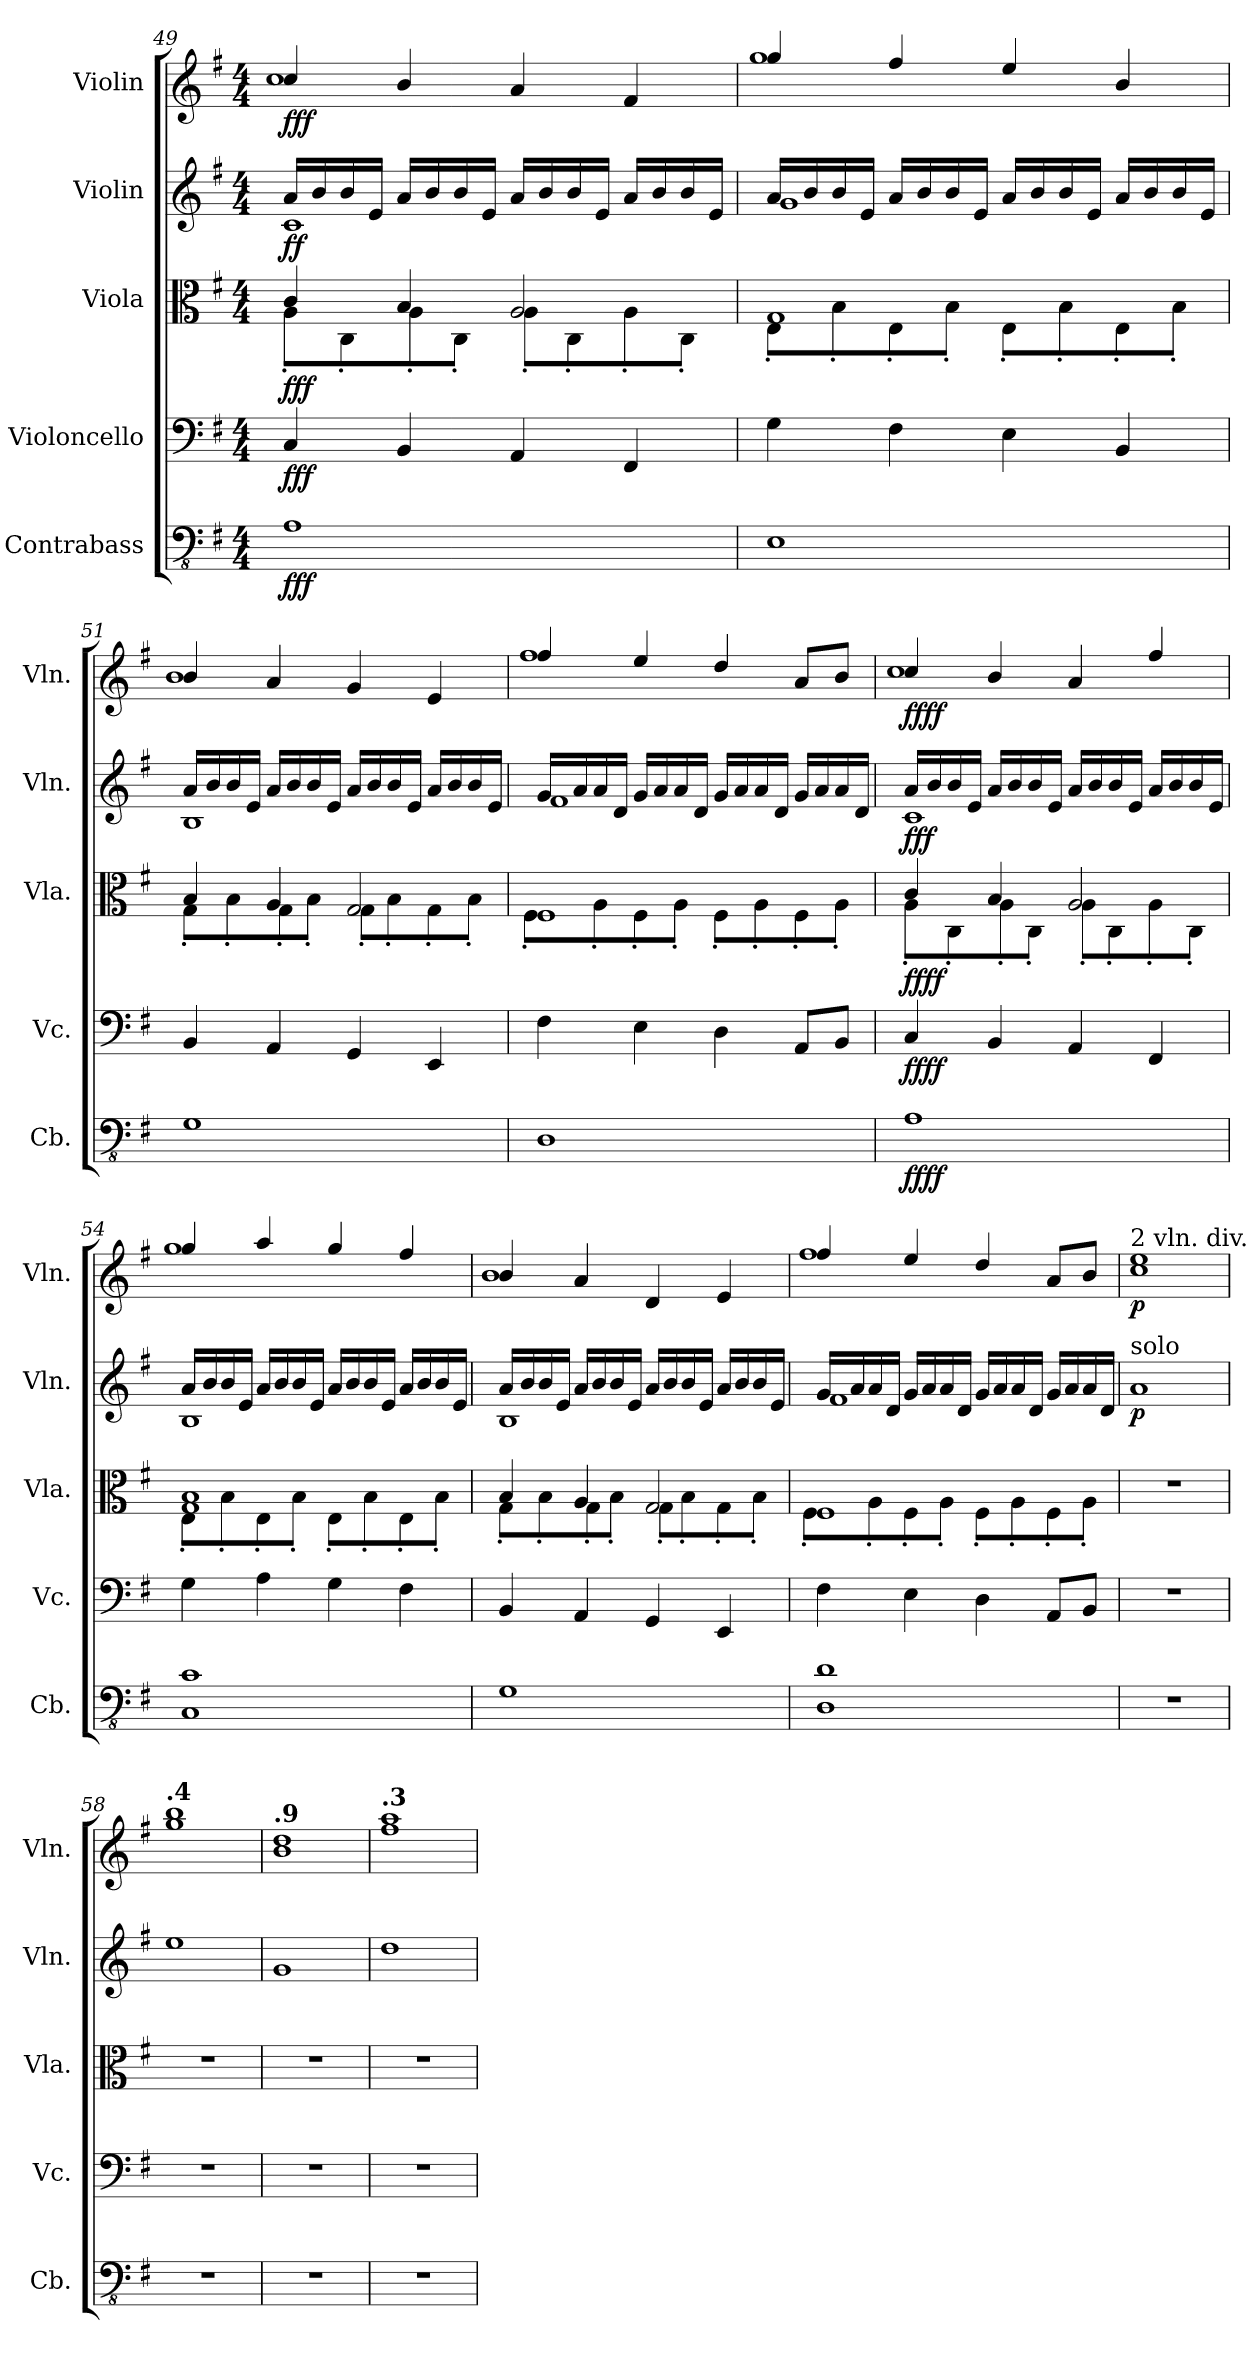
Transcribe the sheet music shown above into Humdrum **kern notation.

**kern	**dynam	**kern	**dynam	**kern	**dynam	**kern	**dynam	**kern	**dynam
*part5	*part5	*part4	*part4	*part3	*part3	*part2	*part2	*part1	*part1
*staff5	*staff5	*staff4	*staff4	*staff3	*staff3	*staff2	*staff2	*staff1	*staff1
*I"Contrabass	*	*I"Violoncello	*	*I"Viola	*	*I"Violin	*	*I"Violin	*
*I'Cb.	*	*I'Vc.	*	*I'Vla.	*	*I'Vln.	*	*I'Vln.	*
!!LO:LB:g=z
*clefFv4	*	*clefF4	*	*clefC3	*	*clefG2	*	*clefG2	*
*ITrd7c12	*	*	*	*	*	*	*	*	*
*k[f#]	*	*k[f#]	*	*k[f#]	*	*k[f#]	*	*k[f#]	*
*M4/4	*	*M4/4	*	*M4/4	*	*M4/4	*	*M4/4	*
=49	=49	=49	=49	=49	=49	=49	=49	=49	=49
*	*	*	*	*^	*	*^	*	*^	*
!	!LO:DY:b	!	!LO:DY:b	!	!	!LO:DY:b	!	!	!LO:DY:b	!	!	!LO:DY:b
1AAA	fff	4C/	fff	4c/	8A'\L	fff	16a/LL	1c	ff	4cc/	1cc	fff
.	.	.	.	.	.	.	16b/	.	.	.	.	.
.	.	.	.	.	8C'\	.	16b/	.	.	.	.	.
.	.	.	.	.	.	.	16e/JJ	.	.	.	.	.
.	.	4BB/	.	4B/	8A'\	.	16a/LL	.	.	4b/	.	.
.	.	.	.	.	.	.	16b/	.	.	.	.	.
.	.	.	.	.	8C'\J	.	16b/	.	.	.	.	.
.	.	.	.	.	.	.	16e/JJ	.	.	.	.	.
.	.	4AA/	.	2A/	8A'\L	.	16a/LL	.	.	4a/	.	.
.	.	.	.	.	.	.	16b/	.	.	.	.	.
.	.	.	.	.	8C'\	.	16b/	.	.	.	.	.
.	.	.	.	.	.	.	16e/JJ	.	.	.	.	.
.	.	4FF#/	.	.	8A'\	.	16a/LL	.	.	4f#/	.	.
.	.	.	.	.	.	.	16b/	.	.	.	.	.
.	.	.	.	.	8C'\J	.	16b/	.	.	.	.	.
.	.	.	.	.	.	.	16e/JJ	.	.	.	.	.
=50	=50	=50	=50	=50	=50	=50	=50	=50	=50	=50	=50	=50
1EEE	.	4G\	.	1G	8E'\L	.	16a/LL	1g	.	4gg/	1gg	.
.	.	.	.	.	.	.	16b/	.	.	.	.	.
.	.	.	.	.	8B'\	.	16b/	.	.	.	.	.
.	.	.	.	.	.	.	16e/JJ	.	.	.	.	.
.	.	4F#\	.	.	8E'\	.	16a/LL	.	.	4ff#/	.	.
.	.	.	.	.	.	.	16b/	.	.	.	.	.
.	.	.	.	.	8B'\J	.	16b/	.	.	.	.	.
.	.	.	.	.	.	.	16e/JJ	.	.	.	.	.
.	.	4E\	.	.	8E'\L	.	16a/LL	.	.	4ee/	.	.
.	.	.	.	.	.	.	16b/	.	.	.	.	.
.	.	.	.	.	8B'\	.	16b/	.	.	.	.	.
.	.	.	.	.	.	.	16e/JJ	.	.	.	.	.
.	.	4BB/	.	.	8E'\	.	16a/LL	.	.	4b/	.	.
.	.	.	.	.	.	.	16b/	.	.	.	.	.
.	.	.	.	.	8B'\J	.	16b/	.	.	.	.	.
.	.	.	.	.	.	.	16e/JJ	.	.	.	.	.
!!LO:PB:g=z	!!
=51	=51	=51	=51	=51	=51	=51	=51	=51	=51	=51	=51	=51
1GGG	.	4BB/	.	4B/	8G'\L	.	16a/LL	1B	.	4b/	1b	.
.	.	.	.	.	.	.	16b/	.	.	.	.	.
.	.	.	.	.	8B'\	.	16b/	.	.	.	.	.
.	.	.	.	.	.	.	16e/JJ	.	.	.	.	.
.	.	4AA/	.	4A/	8G'\	.	16a/LL	.	.	4a/	.	.
.	.	.	.	.	.	.	16b/	.	.	.	.	.
.	.	.	.	.	8B'\J	.	16b/	.	.	.	.	.
.	.	.	.	.	.	.	16e/JJ	.	.	.	.	.
.	.	4GG/	.	2G/	8G'\L	.	16a/LL	.	.	4g/	.	.
.	.	.	.	.	.	.	16b/	.	.	.	.	.
.	.	.	.	.	8B'\	.	16b/	.	.	.	.	.
.	.	.	.	.	.	.	16e/JJ	.	.	.	.	.
.	.	4EE/	.	.	8G'\	.	16a/LL	.	.	4e/	.	.
.	.	.	.	.	.	.	16b/	.	.	.	.	.
.	.	.	.	.	8B'\J	.	16b/	.	.	.	.	.
.	.	.	.	.	.	.	16e/JJ	.	.	.	.	.
=52	=52	=52	=52	=52	=52	=52	=52	=52	=52	=52	=52	=52
1DDD	.	4F#\	.	1F#	8F#'\L	.	16g/LL	1f#	.	4ff#/	1ff#	.
.	.	.	.	.	.	.	16a/	.	.	.	.	.
.	.	.	.	.	8A'\	.	16a/	.	.	.	.	.
.	.	.	.	.	.	.	16d/JJ	.	.	.	.	.
.	.	4E\	.	.	8F#'\	.	16g/LL	.	.	4ee/	.	.
.	.	.	.	.	.	.	16a/	.	.	.	.	.
.	.	.	.	.	8A'\J	.	16a/	.	.	.	.	.
.	.	.	.	.	.	.	16d/JJ	.	.	.	.	.
.	.	4D\	.	.	8F#'\L	.	16g/LL	.	.	4dd/	.	.
.	.	.	.	.	.	.	16a/	.	.	.	.	.
.	.	.	.	.	8A'\	.	16a/	.	.	.	.	.
.	.	.	.	.	.	.	16d/JJ	.	.	.	.	.
.	.	8AA/L	.	.	8F#'\	.	16g/LL	.	.	8a/L	.	.
.	.	.	.	.	.	.	16a/	.	.	.	.	.
.	.	8BB/J	.	.	8A'\J	.	16a/	.	.	8b/J	.	.
.	.	.	.	.	.	.	16d/JJ	.	.	.	.	.
!!LO:LB:g=z	!!
=53	=53	=53	=53	=53	=53	=53	=53	=53	=53	=53	=53	=53
!	!LO:DY:b	!	!LO:DY:b	!	!	!LO:DY:b	!	!	!LO:DY:b	!	!	!LO:DY:b
1AAA	ffff	4C/	ffff	4c/	8A'\L	ffff	16a/LL	1c	fff	4cc/	1cc	ffff
.	.	.	.	.	.	.	16b/	.	.	.	.	.
.	.	.	.	.	8C'\	.	16b/	.	.	.	.	.
.	.	.	.	.	.	.	16e/JJ	.	.	.	.	.
.	.	4BB/	.	4B/	8A'\	.	16a/LL	.	.	4b/	.	.
.	.	.	.	.	.	.	16b/	.	.	.	.	.
.	.	.	.	.	8C'\J	.	16b/	.	.	.	.	.
.	.	.	.	.	.	.	16e/JJ	.	.	.	.	.
.	.	4AA/	.	2A/	8A'\L	.	16a/LL	.	.	4a/	.	.
.	.	.	.	.	.	.	16b/	.	.	.	.	.
.	.	.	.	.	8C'\	.	16b/	.	.	.	.	.
.	.	.	.	.	.	.	16e/JJ	.	.	.	.	.
.	.	4FF#/	.	.	8A'\	.	16a/LL	.	.	4ff#/	.	.
.	.	.	.	.	.	.	16b/	.	.	.	.	.
.	.	.	.	.	8C'\J	.	16b/	.	.	.	.	.
.	.	.	.	.	.	.	16e/JJ	.	.	.	.	.
=54	=54	=54	=54	=54	=54	=54	=54	=54	=54	=54	=54	=54
1CCC 1CC	.	4G\	.	1G 1B	8E'\L	.	16a/LL	1B	.	4gg/	1gg	.
.	.	.	.	.	.	.	16b/	.	.	.	.	.
.	.	.	.	.	8B'\	.	16b/	.	.	.	.	.
.	.	.	.	.	.	.	16e/JJ	.	.	.	.	.
.	.	4A\	.	.	8E'\	.	16a/LL	.	.	4aa/	.	.
.	.	.	.	.	.	.	16b/	.	.	.	.	.
.	.	.	.	.	8B'\J	.	16b/	.	.	.	.	.
.	.	.	.	.	.	.	16e/JJ	.	.	.	.	.
.	.	4G\	.	.	8E'\L	.	16a/LL	.	.	4gg/	.	.
.	.	.	.	.	.	.	16b/	.	.	.	.	.
.	.	.	.	.	8B'\	.	16b/	.	.	.	.	.
.	.	.	.	.	.	.	16e/JJ	.	.	.	.	.
.	.	4F#\	.	.	8E'\	.	16a/LL	.	.	4ff#/	.	.
.	.	.	.	.	.	.	16b/	.	.	.	.	.
.	.	.	.	.	8B'\J	.	16b/	.	.	.	.	.
.	.	.	.	.	.	.	16e/JJ	.	.	.	.	.
!!LO:PB:g=z	!!
=55	=55	=55	=55	=55	=55	=55	=55	=55	=55	=55	=55	=55
1GGG	.	4BB/	.	4B/	8G'\L	.	16a/LL	1B	.	4b/	1b	.
.	.	.	.	.	.	.	16b/	.	.	.	.	.
.	.	.	.	.	8B'\	.	16b/	.	.	.	.	.
.	.	.	.	.	.	.	16e/JJ	.	.	.	.	.
.	.	4AA/	.	4A/	8G'\	.	16a/LL	.	.	4a/	.	.
.	.	.	.	.	.	.	16b/	.	.	.	.	.
.	.	.	.	.	8B'\J	.	16b/	.	.	.	.	.
.	.	.	.	.	.	.	16e/JJ	.	.	.	.	.
.	.	4GG/	.	2G/	8G'\L	.	16a/LL	.	.	4d/	.	.
.	.	.	.	.	.	.	16b/	.	.	.	.	.
.	.	.	.	.	8B'\	.	16b/	.	.	.	.	.
.	.	.	.	.	.	.	16e/JJ	.	.	.	.	.
.	.	4EE/	.	.	8G'\	.	16a/LL	.	.	4e/	.	.
.	.	.	.	.	.	.	16b/	.	.	.	.	.
.	.	.	.	.	8B'\J	.	16b/	.	.	.	.	.
.	.	.	.	.	.	.	16e/JJ	.	.	.	.	.
=56	=56	=56	=56	=56	=56	=56	=56	=56	=56	=56	=56	=56
1DDD 1DD	.	4F#\	.	1F#	8F#'\L	.	16g/LL	1f#	.	4ff#/	1ff#	.
.	.	.	.	.	.	.	16a/	.	.	.	.	.
.	.	.	.	.	8A'\	.	16a/	.	.	.	.	.
.	.	.	.	.	.	.	16d/JJ	.	.	.	.	.
.	.	4E\	.	.	8F#'\	.	16g/LL	.	.	4ee/	.	.
.	.	.	.	.	.	.	16a/	.	.	.	.	.
.	.	.	.	.	8A'\J	.	16a/	.	.	.	.	.
.	.	.	.	.	.	.	16d/JJ	.	.	.	.	.
.	.	4D\	.	.	8F#'\L	.	16g/LL	.	.	4dd/	.	.
.	.	.	.	.	.	.	16a/	.	.	.	.	.
.	.	.	.	.	8A'\	.	16a/	.	.	.	.	.
.	.	.	.	.	.	.	16d/JJ	.	.	.	.	.
.	.	8AA/L	.	.	8F#'\	.	16g/LL	.	.	8a/L	.	.
.	.	.	.	.	.	.	16a/	.	.	.	.	.
.	.	8BB/J	.	.	8A'\J	.	16a/	.	.	8b/J	.	.
.	.	.	.	.	.	.	16d/JJ	.	.	.	.	.
*	*	*	*	*v	*v	*	*	*	*	*v	*v	*
*	*	*	*	*	*	*v	*v	*	*	*
=57	=57	=57	=57	=57	=57	=57	=57	=57	=57
*	*	*	*	*	*	*	*	*MM63	*
!	!	!	!	!	!	!	!	!LO:TX:a:t=2 vln. div.	!
!	!	!	!	!	!	!LO:TX:a:t=solo	!	!	!
!	!	!	!	!	!	!	!LO:DY:b	!	!LO:DY:b
1r	.	1r	.	1r	.	1a	p	1cc 1ee	p
=58	=58	=58	=58	=58	=58	=58	=58	=58	=58
*	*	*	*	*	*	*	*	*MM62	*
!	!	!	!	!	!	!	!	!LO:TX:a:B:t=.4	!
1r	.	1r	.	1r	.	1ee	.	1gg 1bb	.
=59	=59	=59	=59	=59	=59	=59	=59	=59	=59
*	*	*	*	*	*	*	*	*MM61	*
!	!	!	!	!	!	!	!	!LO:TX:a:B:t=.9	!
1r	.	1r	.	1r	.	1g	.	1b 1dd	.
=60	=60	=60	=60	=60	=60	=60	=60	=60	=60
*	*	*	*	*	*	*	*	*MM61	*
!	!	!	!	!	!	!	!	!LO:TX:a:B:t=.3	!
1r	.	1r	.	1r	.	1dd	.	1ff# 1aa	.
=	=	=	=	=	=	=	=	=	=
*-	*-	*-	*-	*-	*-	*-	*-	*-	*-
